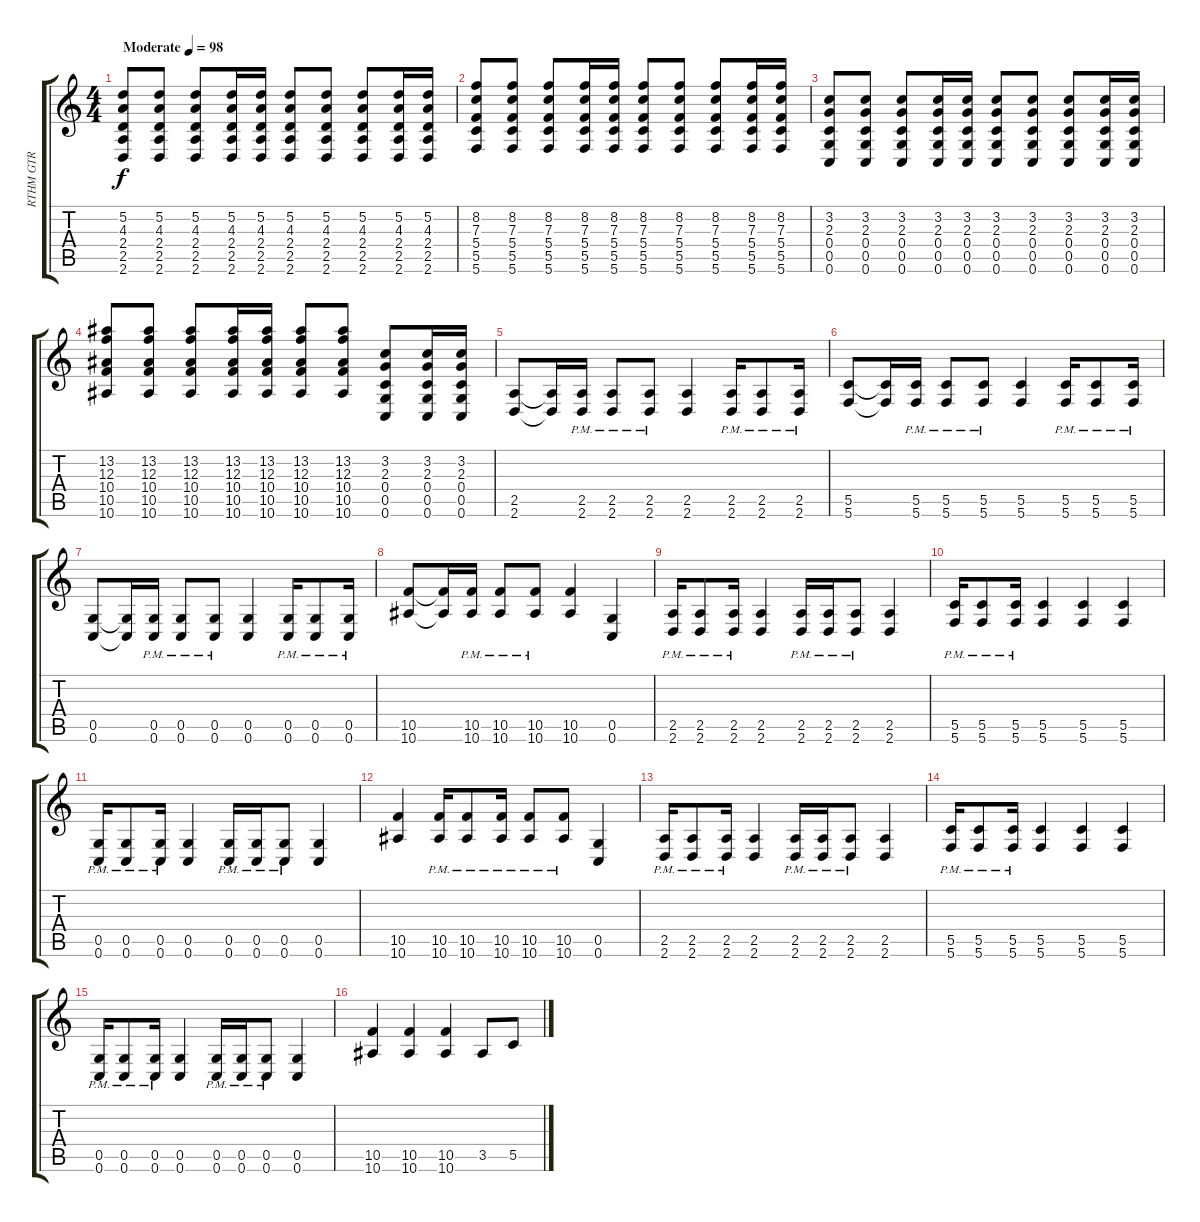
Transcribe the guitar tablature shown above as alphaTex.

\track ("RTHM GTR" "RTHM GTR") {instrument distortionguitar}
\staff {score tabs}
\tuning (D4 A3 F3 C3 G2 C2) {hide}
\ts (4 4)
\tempo (98 "Moderate")
\clef g2
\ks c
(5.2 4.3 2.4 2.5 2.6).8{dy f instrument distortionguitar} (5.2 4.3 2.4 2.5 2.6).8 (5.2 4.3 2.4 2.5 2.6).8 (5.2 4.3 2.4 2.5 2.6).16 (5.2 4.3 2.4 2.5 2.6).16 (5.2 4.3 2.4 2.5 2.6).8 (5.2 4.3 2.4 2.5 2.6).8 (5.2 4.3 2.4 2.5 2.6).8 (5.2 4.3 2.4 2.5 2.6).16 (5.2 4.3 2.4 2.5 2.6).16 |
(8.2 7.3 5.4 5.5 5.6).8 (8.2 7.3 5.4 5.5 5.6).8 (8.2 7.3 5.4 5.5 5.6).8 (8.2 7.3 5.4 5.5 5.6).16 (8.2 7.3 5.4 5.5 5.6).16 (8.2 7.3 5.4 5.5 5.6).8 (8.2 7.3 5.4 5.5 5.6).8 (8.2 7.3 5.4 5.5 5.6).8 (8.2 7.3 5.4 5.5 5.6).16 (8.2 7.3 5.4 5.5 5.6).16 |
(3.2 2.3 0.4 0.5 0.6).8 (3.2 2.3 0.4 0.5 0.6).8 (3.2 2.3 0.4 0.5 0.6).8 (3.2 2.3 0.4 0.5 0.6).16 (3.2 2.3 0.4 0.5 0.6).16 (3.2 2.3 0.4 0.5 0.6).8 (3.2 2.3 0.4 0.5 0.6).8 (3.2 2.3 0.4 0.5 0.6).8 (3.2 2.3 0.4 0.5 0.6).16 (3.2 2.3 0.4 0.5 0.6).16 |
(13.2 12.3 10.4 10.5 10.6).8 (13.2 12.3 10.4 10.5 10.6).8 (13.2 12.3 10.4 10.5 10.6).8 (13.2 12.3 10.4 10.5 10.6).16 (13.2 12.3 10.4 10.5 10.6).16 (13.2 12.3 10.4 10.5 10.6).8 (13.2 12.3 10.4 10.5 10.6).8 (3.2 2.3 0.4 0.5 0.6).8 (3.2 2.3 0.4 0.5 0.6).16 (3.2 2.3 0.4 0.5 0.6).16 |
(2.5 2.6).8 (2.5{t} 2.6{t}).16 (2.5{pm} 2.6{pm}).16 (2.5{pm} 2.6{pm}).8 (2.5{pm} 2.6{pm}).8 (2.5 2.6).4 (2.5{pm} 2.6{pm}).16 (2.5{pm} 2.6{pm}).8 (2.5{pm} 2.6{pm}).16 |
(5.5 5.6).8 (5.5{t} 5.6{t}).16 (5.5{pm} 5.6{pm}).16 (5.5{pm} 5.6{pm}).8 (5.5{pm} 5.6{pm}).8 (5.5 5.6).4 (5.5{pm} 5.6{pm}).16 (5.5{pm} 5.6{pm}).8 (5.5{pm} 5.6{pm}).16 |
(0.5 0.6).8 (0.5{t} 0.6{t}).16 (0.5{pm} 0.6{pm}).16 (0.5{pm} 0.6{pm}).8 (0.5{pm} 0.6{pm}).8 (0.5 0.6).4 (0.5{pm} 0.6{pm}).16 (0.5{pm} 0.6{pm}).8 (0.5{pm} 0.6{pm}).16 |
(10.5 10.6).8 (10.5{t} 10.6{t}).16 (10.5{pm} 10.6{pm}).16 (10.5{pm} 10.6{pm}).8 (10.5{pm} 10.6{pm}).8 (10.5 10.6).4 (0.5 0.6).4 |
(2.5{pm} 2.6{pm}).16 (2.5{pm} 2.6{pm}).8 (2.5{pm} 2.6{pm}).16 (2.5 2.6).4 (2.5{pm} 2.6{pm}).16 (2.5{pm} 2.6{pm}).16 (2.5{pm} 2.6{pm}).8 (2.5 2.6).4 |
(5.5{pm} 5.6{pm}).16 (5.5{pm} 5.6{pm}).8 (5.5{pm} 5.6{pm}).16 (5.5 5.6).4 (5.5 5.6).4 (5.5 5.6).4 |
(0.5{pm} 0.6{pm}).16 (0.5{pm} 0.6{pm}).8 (0.5{pm} 0.6{pm}).16 (0.5 0.6).4 (0.5{pm} 0.6{pm}).16 (0.5{pm} 0.6{pm}).16 (0.5{pm} 0.6{pm}).8 (0.5 0.6).4 |
(10.5 10.6).4 (10.5{pm} 10.6{pm}).16 (10.5{pm} 10.6{pm}).8 (10.5{pm} 10.6{pm}).16 (10.5{pm} 10.6{pm}).8 (10.5{pm} 10.6{pm}).8 (0.5 0.6).4 |
(2.5{pm} 2.6{pm}).16 (2.5{pm} 2.6{pm}).8 (2.5{pm} 2.6{pm}).16 (2.5 2.6).4 (2.5{pm} 2.6{pm}).16 (2.5{pm} 2.6{pm}).16 (2.5{pm} 2.6{pm}).8 (2.5 2.6).4 |
(5.5{pm} 5.6{pm}).16 (5.5{pm} 5.6{pm}).8 (5.5{pm} 5.6{pm}).16 (5.5 5.6).4 (5.5 5.6).4 (5.5 5.6).4 |
(0.5{pm} 0.6{pm}).16 (0.5{pm} 0.6{pm}).8 (0.5{pm} 0.6{pm}).16 (0.5 0.6).4 (0.5{pm} 0.6{pm}).16 (0.5{pm} 0.6{pm}).16 (0.5{pm} 0.6{pm}).8 (0.5 0.6).4 |
(10.5 10.6).4 (10.5 10.6).4 (10.5 10.6).4 3.5.8 5.5.8
